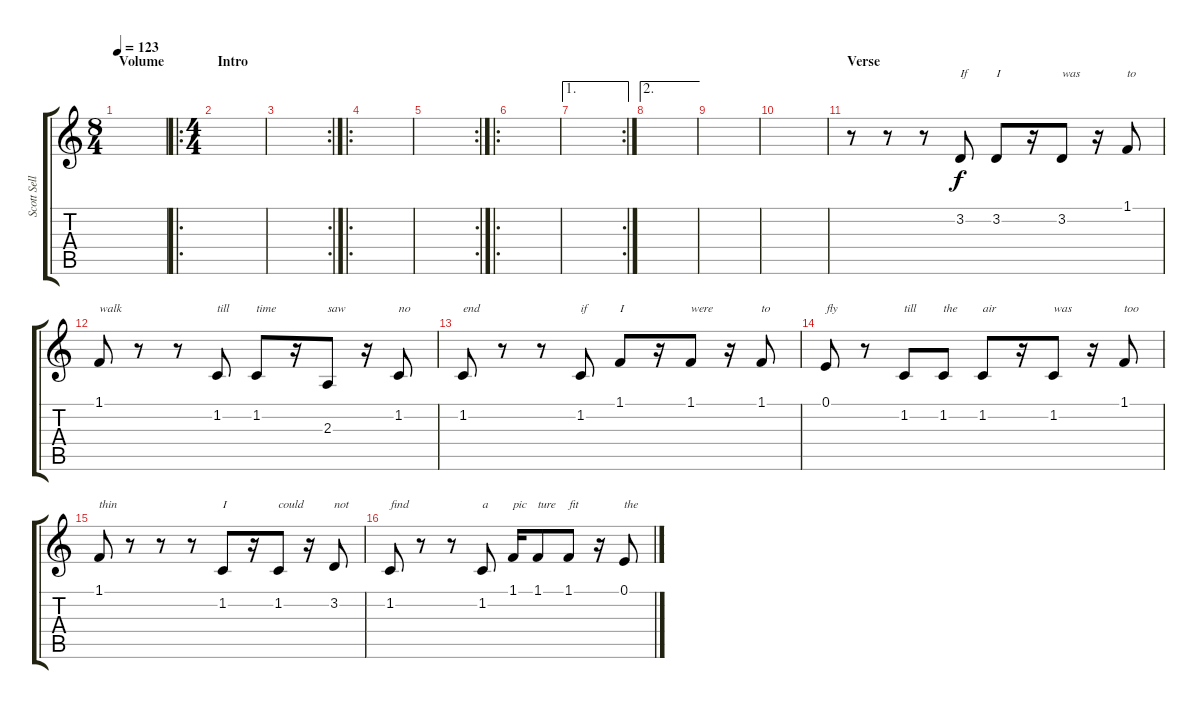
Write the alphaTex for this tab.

\track ("Scott Sellers Vocals" "Scott Sell") {instrument oboe}
\staff {score tabs}
\tuning (E4 B3 G3 D3 A2 E2) {hide}
\ts (8 4)
\section ("" "Volume")
\tempo 123
\clef g2
\ks c
|
\ro
\ts (4 4)
\section ("" "Intro")
|
\rc 2
|
\ro
|
\rc 2
|
\ro
|
\ae 1
\rc 2
|
\ae 2
|
|
|
\section ("" "Verse")
r.8 r.8 r.8 3.2.8{txt "If"} 3.2.8{txt "I"} r.16 3.2.8{txt "was"} r.16 1.1.8{txt "to"} |
1.1.8{txt "walk"} r.8 r.8 1.2.8{txt "till"} 1.2.8{txt "time"} r.16 2.3.8{txt "saw"} r.16 1.2.8{txt "no"} |
1.2.8{txt "end"} r.8 r.8 1.2.8{txt "if"} 1.1.8{txt "I"} r.16 1.1.8{txt "were"} r.16 1.1.8{txt "to"} |
0.1.8{txt "fly"} r.8 1.2.8{txt "till"} 1.2.8{txt "the"} 1.2.8{txt "air"} r.16 1.2.8{txt "was"} r.16 1.1.8{txt "too"} |
1.1.8{txt "thin"} r.8 r.8 r.8 1.2.8{txt "I"} r.16 1.2.8{txt "could"} r.16 3.2.8{txt "not"} |
1.2.8{txt "find"} r.8 r.8 1.2.8{txt "a"} 1.1.16{txt "pic"} 1.1.8{txt "ture"} 1.1.8{txt "fit"} r.16 0.1.8{txt "the"}
